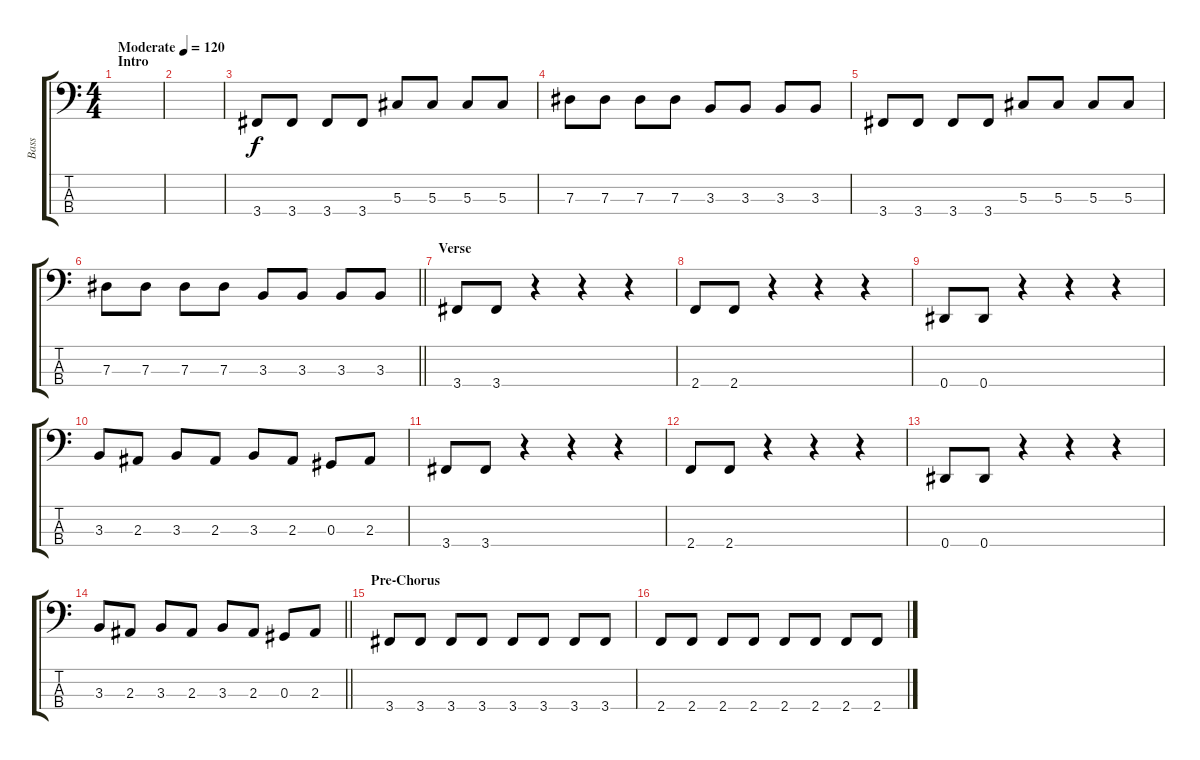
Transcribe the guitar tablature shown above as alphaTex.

\track ("Bass" "Bass") {instrument electricbasspick}
\staff {score tabs}
\tuning (Gb2 Db2 Ab1 Eb1) {hide}
\ts (4 4)
\section ("" "Intro")
\tempo (120 "Moderate")
\clef f4
\ks c
|
|
3.4.8 3.4.8 3.4.8 3.4.8 5.3.8 5.3.8 5.3.8 5.3.8 |
7.3.8 7.3.8 7.3.8 7.3.8 3.3.8 3.3.8 3.3.8 3.3.8 |
3.4.8 3.4.8 3.4.8 3.4.8 5.3.8 5.3.8 5.3.8 5.3.8 |
\barLineRight lightlight
7.3.8 7.3.8 7.3.8 7.3.8 3.3.8 3.3.8 3.3.8 3.3.8 |
\section ("" "Verse")
3.4.8 3.4.8 r.4 r.4 r.4 |
2.4.8 2.4.8 r.4 r.4 r.4 |
0.4.8 0.4.8 r.4 r.4 r.4 |
3.3.8 2.3.8 3.3.8 2.3.8 3.3.8 2.3.8 0.3.8 2.3.8 |
3.4.8 3.4.8 r.4 r.4 r.4 |
2.4.8 2.4.8 r.4 r.4 r.4 |
0.4.8 0.4.8 r.4 r.4 r.4 |
\barLineRight lightlight
3.3.8 2.3.8 3.3.8 2.3.8 3.3.8 2.3.8 0.3.8 2.3.8 |
\section ("" "Pre-Chorus")
3.4.8 3.4.8 3.4.8 3.4.8 3.4.8 3.4.8 3.4.8 3.4.8 |
2.4.8 2.4.8 2.4.8 2.4.8 2.4.8 2.4.8 2.4.8 2.4.8
